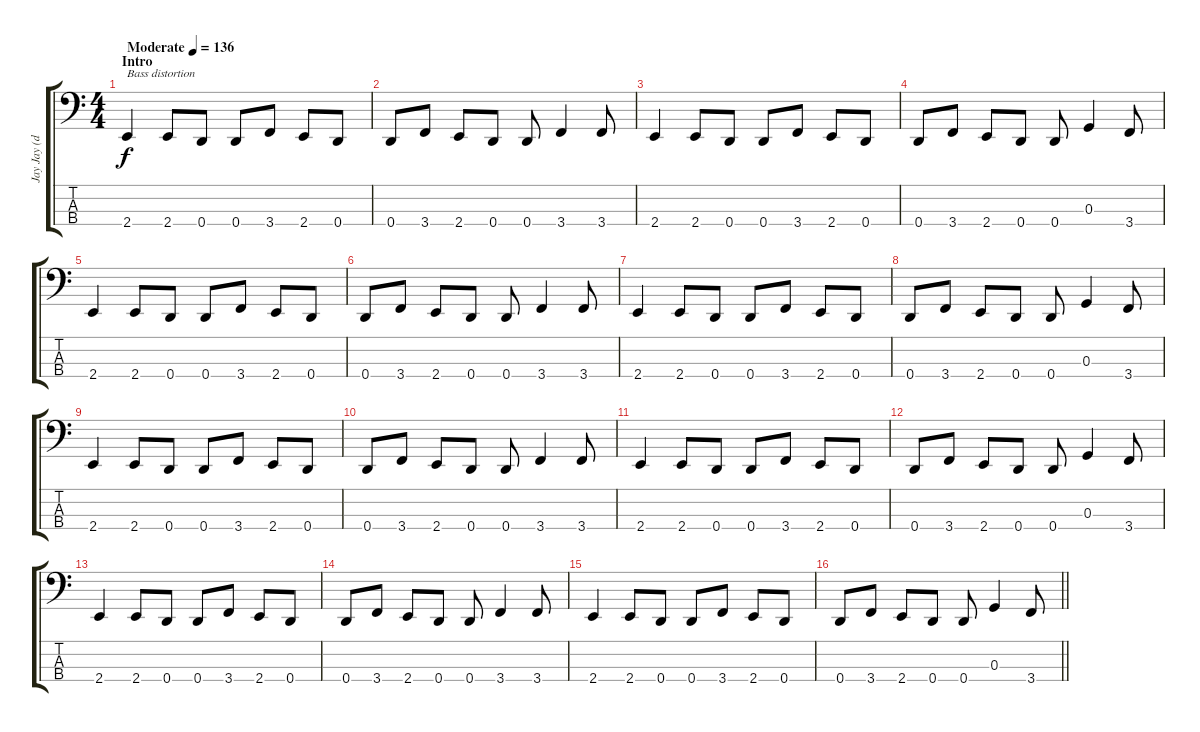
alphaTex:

\track ("Jay Jay (distortion)" "Jay Jay (d") {instrument electricbasspick}
\staff {score tabs}
\tuning (F2 C2 G1 D1) {hide}
\ts (4 4)
\section ("" "Intro")
\tempo (136 "Moderate")
\clef f4
\ks c
2.4.4{txt "Bass distortion" dy f instrument electricguitarclean} 2.4.8 0.4.8 0.4.8 3.4.8 2.4.8 0.4.8 |
0.4.8 3.4.8 2.4.8 0.4.8 0.4.8 3.4.4 3.4.8 |
2.4.4 2.4.8 0.4.8 0.4.8 3.4.8 2.4.8 0.4.8 |
0.4.8 3.4.8 2.4.8 0.4.8 0.4.8 0.3.4 3.4.8 |
2.4.4 2.4.8 0.4.8 0.4.8 3.4.8 2.4.8 0.4.8 |
0.4.8 3.4.8 2.4.8 0.4.8 0.4.8 3.4.4 3.4.8 |
2.4.4 2.4.8 0.4.8 0.4.8 3.4.8 2.4.8 0.4.8 |
0.4.8 3.4.8 2.4.8 0.4.8 0.4.8 0.3.4 3.4.8 |
2.4.4 2.4.8 0.4.8 0.4.8 3.4.8 2.4.8 0.4.8 |
0.4.8 3.4.8 2.4.8 0.4.8 0.4.8 3.4.4 3.4.8 |
2.4.4 2.4.8 0.4.8 0.4.8 3.4.8 2.4.8 0.4.8 |
0.4.8 3.4.8 2.4.8 0.4.8 0.4.8 0.3.4 3.4.8 |
2.4.4 2.4.8 0.4.8 0.4.8 3.4.8 2.4.8 0.4.8 |
0.4.8 3.4.8 2.4.8 0.4.8 0.4.8 3.4.4 3.4.8 |
2.4.4 2.4.8 0.4.8 0.4.8 3.4.8 2.4.8 0.4.8 |
\barLineRight lightlight
0.4.8 3.4.8 2.4.8 0.4.8 0.4.8 0.3.4 3.4.8
